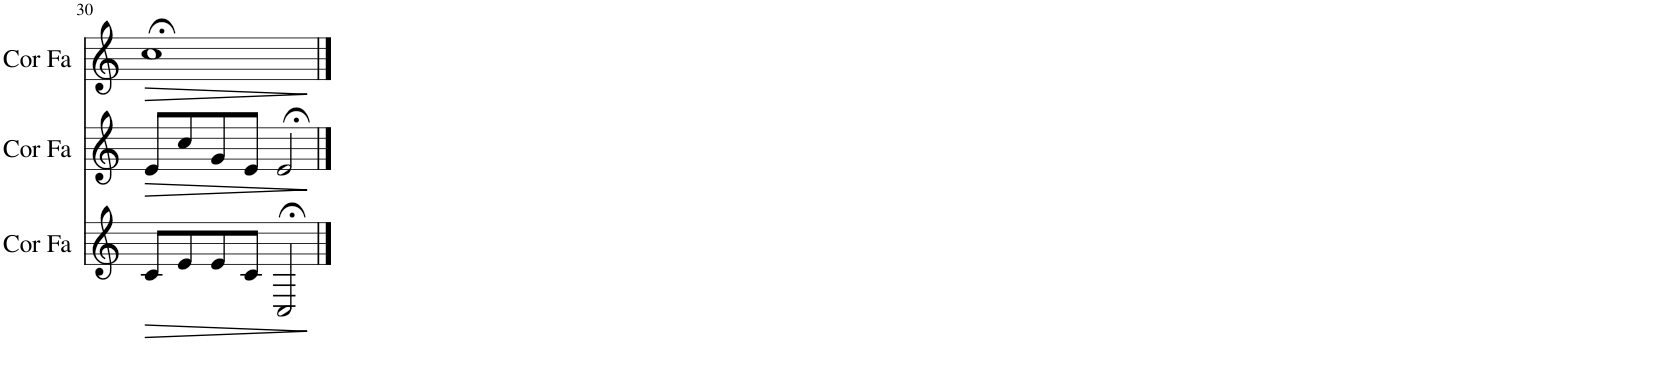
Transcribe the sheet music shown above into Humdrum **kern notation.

**kern	**dynam	**kern	**dynam	**kern	**dynam
*part3	*part3	*part2	*part2	*part1	*part1
*staff3	*staff3	*staff2	*staff2	*staff1	*staff1
*I"Cor en Fa	*	*I"Cor en Fa	*	*I"Cor en Fa	*
*I'Cor Fa	*	*I'Cor Fa	*	*I'Cor Fa	*
!!LO:PB:g=z
*clefG2	*	*clefG2	*	*clefG2	*
*Trd4c7	*	*Trd4c7	*	*Trd4c7	*
*k[]	*	*k[]	*	*k[]	*
*M4/4	*	*M4/4	*	*M4/4	*
=30	=30	=30	=30	=30	=30
!	!LO:HP:b	!	!LO:HP:b	!	!LO:HP:b
8c/L	>	8e/L	>	1cc;<	>
8e/	.	8cc/	.	.	.
8e/	.	8g/	.	.	.
8c/J	.	8e/J	.	.	.
2C;</	.	2e;</	.	.	.
.	]	.	]	.	]
==	==	==	==	==	==
*-	*-	*-	*-	*-	*-
